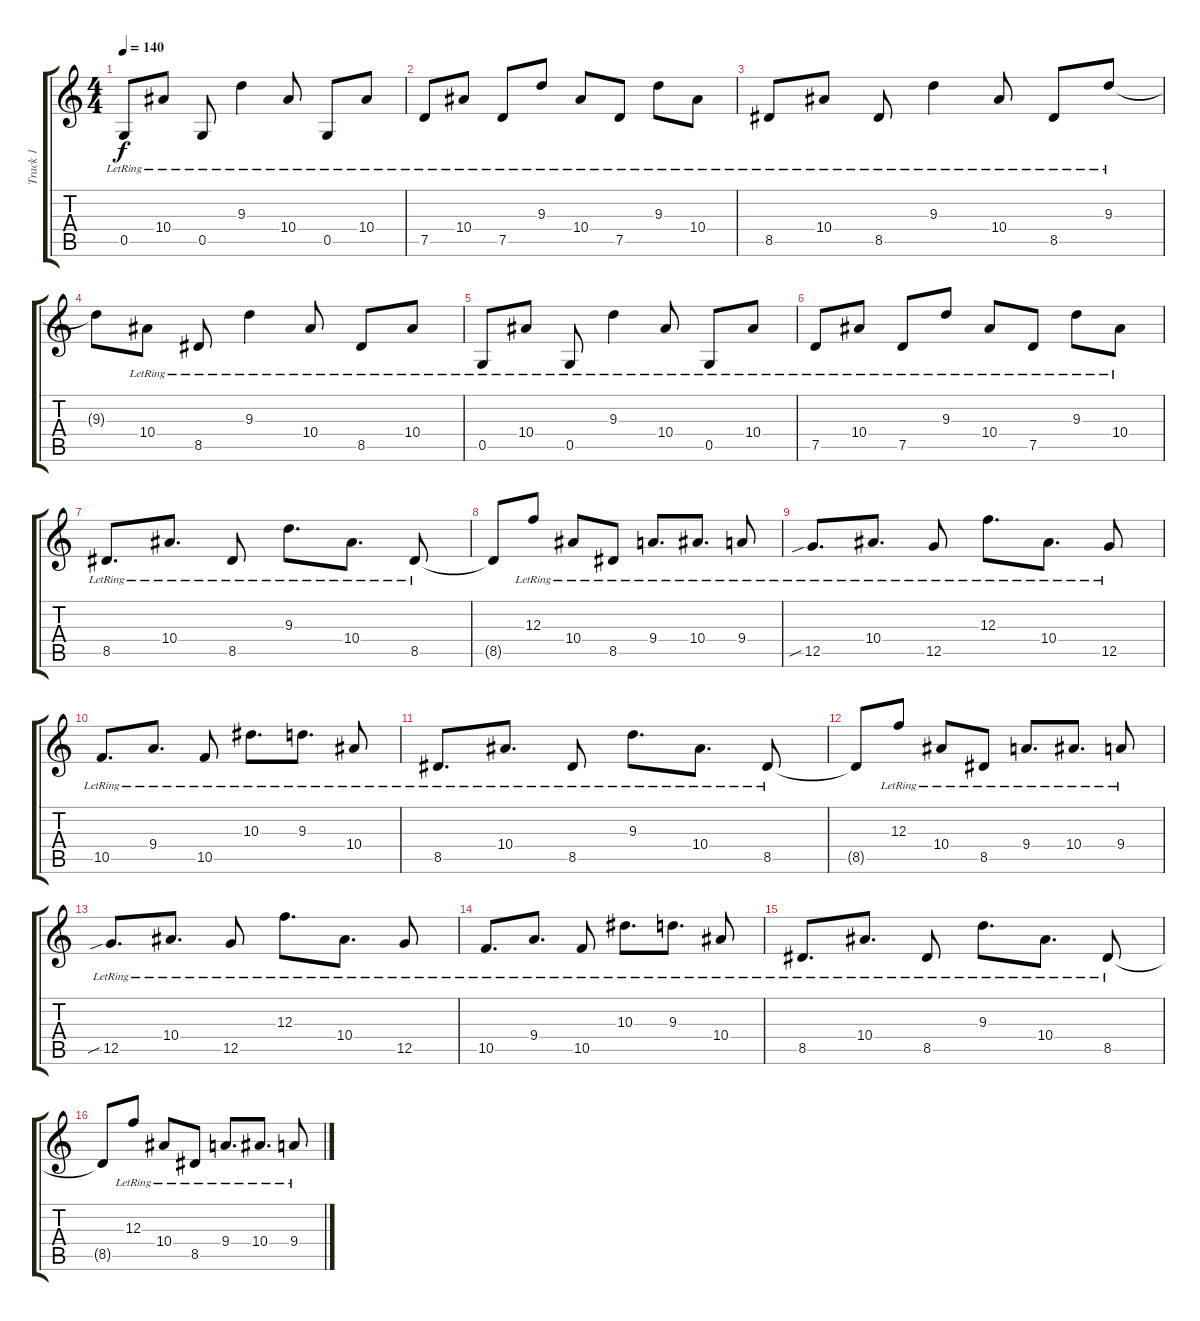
\track ("Track 1" "Track 1") {instrument acousticguitarsteel}
\staff {score tabs}
\tuning (D4 A3 F3 C3 G2 C2) {hide}
\ts (4 4)
\tempo 140
\clef g2
\ks c
0.5{lr}.8{dy f} 10.4{lr}.8 0.5{lr}.8 9.3{lr}.4 10.4{lr}.8 0.5{lr}.8 10.4{lr}.8 |
7.5{lr}.8 10.4{lr}.8 7.5{lr}.8 9.3{lr}.8 10.4{lr}.8 7.5{lr}.8 9.3{lr}.8 10.4{lr}.8 |
8.5{lr}.8 10.4{lr}.8 8.5{lr}.8 9.3{lr}.4 10.4{lr}.8 8.5{lr}.8 9.3{lr}.8 |
9.3{t}.8 10.4{lr}.8 8.5{lr}.8 9.3{lr}.4 10.4{lr}.8 8.5{lr}.8 10.4{lr}.8 |
0.5{lr}.8 10.4{lr}.8 0.5{lr}.8 9.3{lr}.4 10.4{lr}.8 0.5{lr}.8 10.4{lr}.8 |
7.5{lr}.8 10.4{lr}.8 7.5{lr}.8 9.3{lr}.8 10.4{lr}.8 7.5{lr}.8 9.3{lr}.8 10.4{lr}.8 |
8.5{lr}.8{d} 10.4{lr}.8{d} 8.5{lr}.8 9.3{lr}.8{d} 10.4{lr}.8{d} 8.5{lr}.8 |
8.5{t}.8 12.3{lr}.8 10.4{lr}.8 8.5{lr}.8 9.4{lr}.8{d} 10.4{lr}.8{d} 9.4{lr}.8 |
12.5{sib lr}.8{d} 10.4{lr}.8{d} 12.5{lr}.8 12.3{lr}.8{d} 10.4{lr}.8{d} 12.5{lr}.8 |
10.5{lr}.8{d} 9.4{lr}.8{d} 10.5{lr}.8 10.3{lr}.8{d} 9.3{lr}.8{d} 10.4{lr}.8 |
8.5{lr}.8{d} 10.4{lr}.8{d} 8.5{lr}.8 9.3{lr}.8{d} 10.4{lr}.8{d} 8.5{lr}.8 |
8.5{t}.8 12.3{lr}.8 10.4{lr}.8 8.5{lr}.8 9.4{lr}.8{d} 10.4{lr}.8{d} 9.4{lr}.8 |
12.5{sib lr}.8{d} 10.4{lr}.8{d} 12.5{lr}.8 12.3{lr}.8{d} 10.4{lr}.8{d} 12.5{lr}.8 |
10.5{lr}.8{d} 9.4{lr}.8{d} 10.5{lr}.8 10.3{lr}.8{d} 9.3{lr}.8{d} 10.4{lr}.8 |
8.5{lr}.8{d} 10.4{lr}.8{d} 8.5{lr}.8 9.3{lr}.8{d} 10.4{lr}.8{d} 8.5{lr}.8 |
8.5{t}.8 12.3{lr}.8 10.4{lr}.8 8.5{lr}.8 9.4{lr}.8{d} 10.4{lr}.8{d} 9.4{lr}.8
